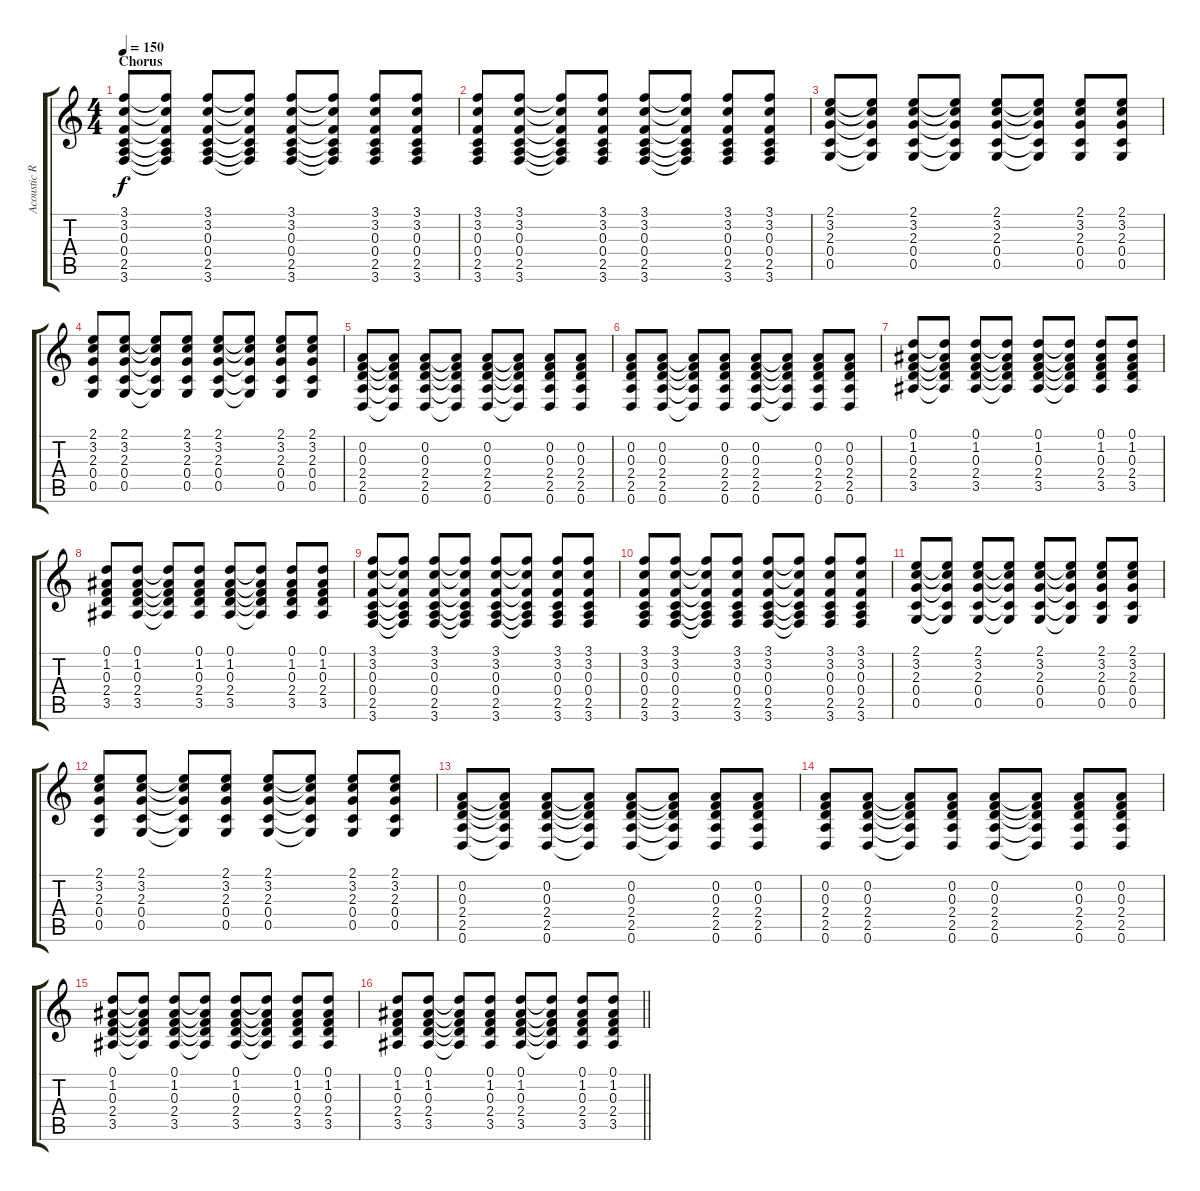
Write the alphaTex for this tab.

\track ("Acoustic Rhytm Guitar [L]" "Acoustic R") {instrument acousticguitarsteel}
\staff {score tabs}
\tuning (D4 A3 F3 C3 G2 D2) {hide}
\ts (4 4)
\section ("" "Chorus")
\tempo 150
\clef g2
\ks c
(3.1 3.2 0.3 0.4 2.5 3.6).8{dy f} (3.1{t} 3.2{t} 0.3{t} 0.4{t} 2.5{t} 3.6{t}).8 (3.1 3.2 0.3 0.4 2.5 3.6).8 (3.1{t} 3.2{t} 0.3{t} 0.4{t} 2.5{t} 3.6{t}).8 (3.1 3.2 0.3 0.4 2.5 3.6).8 (3.1{t} 3.2{t} 0.3{t} 0.4{t} 2.5{t} 3.6{t}).8 (3.1 3.2 0.3 0.4 2.5 3.6).8 (3.1 3.2 0.3 0.4 2.5 3.6).8 |
(3.1 3.2 0.3 0.4 2.5 3.6).8 (3.1 3.2 0.3 0.4 2.5 3.6).8 (3.1{t} 3.2{t} 0.3{t} 0.4{t} 2.5{t} 3.6{t}).8 (3.1 3.2 0.3 0.4 2.5 3.6).8 (3.1 3.2 0.3 0.4 2.5 3.6).8 (3.1{t} 3.2{t} 0.3{t} 0.4{t} 2.5{t} 3.6{t}).8 (3.1 3.2 0.3 0.4 2.5 3.6).8 (3.1 3.2 0.3 0.4 2.5 3.6).8 |
(2.1 3.2 2.3 0.4 0.5).8 (2.1{t} 3.2{t} 2.3{t} 0.4{t} 0.5{t}).8 (2.1 3.2 2.3 0.4 0.5).8 (2.1{t} 3.2{t} 2.3{t} 0.4{t} 0.5{t}).8 (2.1 3.2 2.3 0.4 0.5).8 (2.1{t} 3.2{t} 2.3{t} 0.4{t} 0.5{t}).8 (2.1 3.2 2.3 0.4 0.5).8 (2.1 3.2 2.3 0.4 0.5).8 |
(2.1 3.2 2.3 0.4 0.5).8 (2.1 3.2 2.3 0.4 0.5).8 (2.1{t} 3.2{t} 2.3{t} 0.4{t} 0.5{t}).8 (2.1 3.2 2.3 0.4 0.5).8 (2.1 3.2 2.3 0.4 0.5).8 (2.1{t} 3.2{t} 2.3{t} 0.4{t} 0.5{t}).8 (2.1 3.2 2.3 0.4 0.5).8 (2.1 3.2 2.3 0.4 0.5).8 |
(0.2 0.3 2.4 2.5 0.6).8 (0.2{t} 0.3{t} 2.4{t} 2.5{t} 0.6{t}).8 (0.2 0.3 2.4 2.5 0.6).8 (0.2{t} 0.3{t} 2.4{t} 2.5{t} 0.6{t}).8 (0.2 0.3 2.4 2.5 0.6).8 (0.2{t} 0.3{t} 2.4{t} 2.5{t} 0.6{t}).8 (0.2 0.3 2.4 2.5 0.6).8 (0.2 0.3 2.4 2.5 0.6).8 |
(0.2 0.3 2.4 2.5 0.6).8 (0.2 0.3 2.4 2.5 0.6).8 (0.2{t} 0.3{t} 2.4{t} 2.5{t} 0.6{t}).8 (0.2 0.3 2.4 2.5 0.6).8 (0.2 0.3 2.4 2.5 0.6).8 (0.2{t} 0.3{t} 2.4{t} 2.5{t} 0.6{t}).8 (0.2 0.3 2.4 2.5 0.6).8 (0.2 0.3 2.4 2.5 0.6).8 |
(0.1 1.2 0.3 2.4 3.5).8 (0.1{t} 1.2{t} 0.3{t} 2.4{t} 3.5{t}).8 (0.1 1.2 0.3 2.4 3.5).8 (0.1{t} 1.2{t} 0.3{t} 2.4{t} 3.5{t}).8 (0.1 1.2 0.3 2.4 3.5).8 (0.1{t} 1.2{t} 0.3{t} 2.4{t} 3.5{t}).8 (0.1 1.2 0.3 2.4 3.5).8 (0.1 1.2 0.3 2.4 3.5).8 |
(0.1 1.2 0.3 2.4 3.5).8 (0.1 1.2 0.3 2.4 3.5).8 (0.1{t} 1.2{t} 0.3{t} 2.4{t} 3.5{t}).8 (0.1 1.2 0.3 2.4 3.5).8 (0.1 1.2 0.3 2.4 3.5).8 (0.1{t} 1.2{t} 0.3{t} 2.4{t} 3.5{t}).8 (0.1 1.2 0.3 2.4 3.5).8 (0.1 1.2 0.3 2.4 3.5).8 |
(3.1 3.2 0.3 0.4 2.5 3.6).8 (3.1{t} 3.2{t} 0.3{t} 0.4{t} 2.5{t} 3.6{t}).8 (3.1 3.2 0.3 0.4 2.5 3.6).8 (3.1{t} 3.2{t} 0.3{t} 0.4{t} 2.5{t} 3.6{t}).8 (3.1 3.2 0.3 0.4 2.5 3.6).8 (3.1{t} 3.2{t} 0.3{t} 0.4{t} 2.5{t} 3.6{t}).8 (3.1 3.2 0.3 0.4 2.5 3.6).8 (3.1 3.2 0.3 0.4 2.5 3.6).8 |
(3.1 3.2 0.3 0.4 2.5 3.6).8 (3.1 3.2 0.3 0.4 2.5 3.6).8 (3.1{t} 3.2{t} 0.3{t} 0.4{t} 2.5{t} 3.6{t}).8 (3.1 3.2 0.3 0.4 2.5 3.6).8 (3.1 3.2 0.3 0.4 2.5 3.6).8 (3.1{t} 3.2{t} 0.3{t} 0.4{t} 2.5{t} 3.6{t}).8 (3.1 3.2 0.3 0.4 2.5 3.6).8 (3.1 3.2 0.3 0.4 2.5 3.6).8 |
(2.1 3.2 2.3 0.4 0.5).8 (2.1{t} 3.2{t} 2.3{t} 0.4{t} 0.5{t}).8 (2.1 3.2 2.3 0.4 0.5).8 (2.1{t} 3.2{t} 2.3{t} 0.4{t} 0.5{t}).8 (2.1 3.2 2.3 0.4 0.5).8 (2.1{t} 3.2{t} 2.3{t} 0.4{t} 0.5{t}).8 (2.1 3.2 2.3 0.4 0.5).8 (2.1 3.2 2.3 0.4 0.5).8 |
(2.1 3.2 2.3 0.4 0.5).8 (2.1 3.2 2.3 0.4 0.5).8 (2.1{t} 3.2{t} 2.3{t} 0.4{t} 0.5{t}).8 (2.1 3.2 2.3 0.4 0.5).8 (2.1 3.2 2.3 0.4 0.5).8 (2.1{t} 3.2{t} 2.3{t} 0.4{t} 0.5{t}).8 (2.1 3.2 2.3 0.4 0.5).8 (2.1 3.2 2.3 0.4 0.5).8 |
(0.2 0.3 2.4 2.5 0.6).8 (0.2{t} 0.3{t} 2.4{t} 2.5{t} 0.6{t}).8 (0.2 0.3 2.4 2.5 0.6).8 (0.2{t} 0.3{t} 2.4{t} 2.5{t} 0.6{t}).8 (0.2 0.3 2.4 2.5 0.6).8 (0.2{t} 0.3{t} 2.4{t} 2.5{t} 0.6{t}).8 (0.2 0.3 2.4 2.5 0.6).8 (0.2 0.3 2.4 2.5 0.6).8 |
(0.2 0.3 2.4 2.5 0.6).8 (0.2 0.3 2.4 2.5 0.6).8 (0.2{t} 0.3{t} 2.4{t} 2.5{t} 0.6{t}).8 (0.2 0.3 2.4 2.5 0.6).8 (0.2 0.3 2.4 2.5 0.6).8 (0.2{t} 0.3{t} 2.4{t} 2.5{t} 0.6{t}).8 (0.2 0.3 2.4 2.5 0.6).8 (0.2 0.3 2.4 2.5 0.6).8 |
(0.1 1.2 0.3 2.4 3.5).8 (0.1{t} 1.2{t} 0.3{t} 2.4{t} 3.5{t}).8 (0.1 1.2 0.3 2.4 3.5).8 (0.1{t} 1.2{t} 0.3{t} 2.4{t} 3.5{t}).8 (0.1 1.2 0.3 2.4 3.5).8 (0.1{t} 1.2{t} 0.3{t} 2.4{t} 3.5{t}).8 (0.1 1.2 0.3 2.4 3.5).8 (0.1 1.2 0.3 2.4 3.5).8 |
\barLineRight lightlight
(0.1 1.2 0.3 2.4 3.5).8 (0.1 1.2 0.3 2.4 3.5).8 (0.1{t} 1.2{t} 0.3{t} 2.4{t} 3.5{t}).8 (0.1 1.2 0.3 2.4 3.5).8 (0.1 1.2 0.3 2.4 3.5).8 (0.1{t} 1.2{t} 0.3{t} 2.4{t} 3.5{t}).8 (0.1 1.2 0.3 2.4 3.5).8 (0.1 1.2 0.3 2.4 3.5).8
